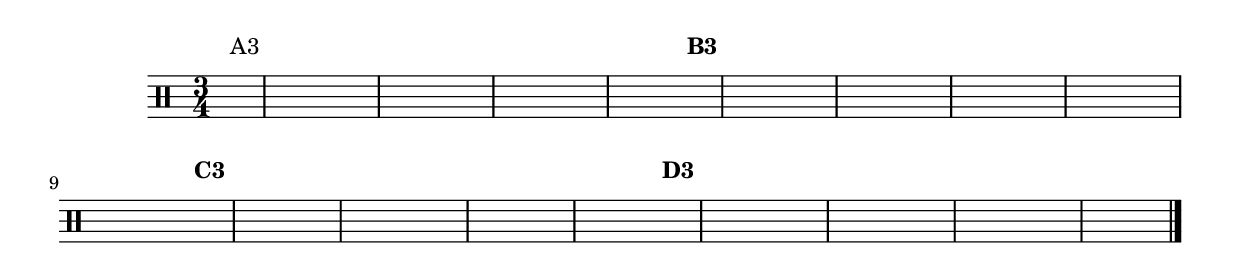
%-*- coding: utf-8 -*-

\version "2.10.00"

                                %\header {title = "variacoes sobre pombinha rolinha - variacao 3"}

\drums {

  \override Staff.TimeSignature #'style = #'()
  \time 3/4 
  \partial 4*1

  \context DrumVoice = "1" { }
  \context DrumVoice = "2" {  }

  <<
    {
      \hideNotes
      sn4^\markup {{A3}} 
      sn4 sn sn
      sn4 sn sn
      sn4 sn sn
      sn4 sn 

      sn4^\markup{\bold {B3}} 
      sn4 sn sn
      sn4 sn sn
      sn4 sn sn
      sn4 sn sn
      sn sn 

      sn^\markup{\bold {C3}}
      sn4 sn2
      sn4 sn sn
      sn4 sn2
      sn4 sn

      sn^\markup{\bold {D3}}
      sn4 sn sn
      sn4 sn sn
      sn4 sn sn 
      sn sn

    }


    \\

    {

      \hideNotes
      sn4
      bd2. 
      bd 
      bd 
      bd 
      bd
      bd 
      bd 
      bd
      bd 
      bd 
      bd 
      bd
      bd 
      bd 
      bd
      bd

      bd4


    }

  >>

  \bar "|."

}

